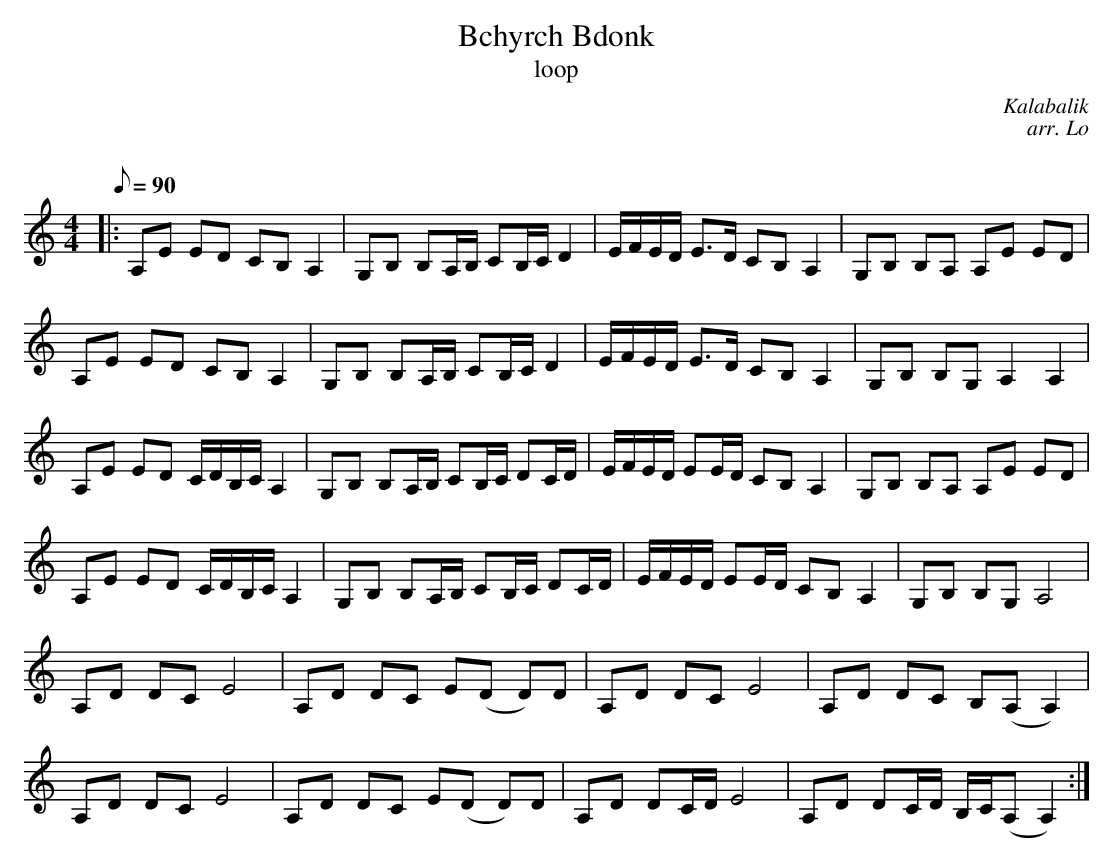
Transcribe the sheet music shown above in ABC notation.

X:1
T: Bchyrch Bdonk
T: loop
C: Kalabalik
C: arr. Lo
C:
M: 4/4
L: 1/8
K: C
Q: 90
|: A,E ED CB, A,2 | G,B, B,A,/B,/ CB,/C/ D2 | E/F/E/D/ E>D CB, A,2 | G,B, B,A, A,E ED |
A,E ED CB, A,2 | G,B, B,A,/B,/ CB,/C/ D2 | E/F/E/D/ E>D CB, A,2 | G,B, B,G, A,2 A,2 |
A,E ED C/D/B,/C/ A,2 | G,B, B,A,/B,/ CB,/C/ DC/D/ | E/F/E/D/ EE/D/ CB, A,2 | G,B, B,A, A,E ED |
A,E ED C/D/B,/C/ A,2 | G,B, B,A,/B,/ CB,/C/ DC/D/ | E/F/E/D/ EE/D/ CB, A,2 | G,B, B,G, A,4 |
A,D DC E4 | A,D DC E(D D)D | A,D DC E4 | A,D DC B,(A, A,2) |
A,D DC E4 | A,D DC E(D D)D | A,D DC/D/ E4 | A,D DC/D/ B,/C/(A, A,2) :|
